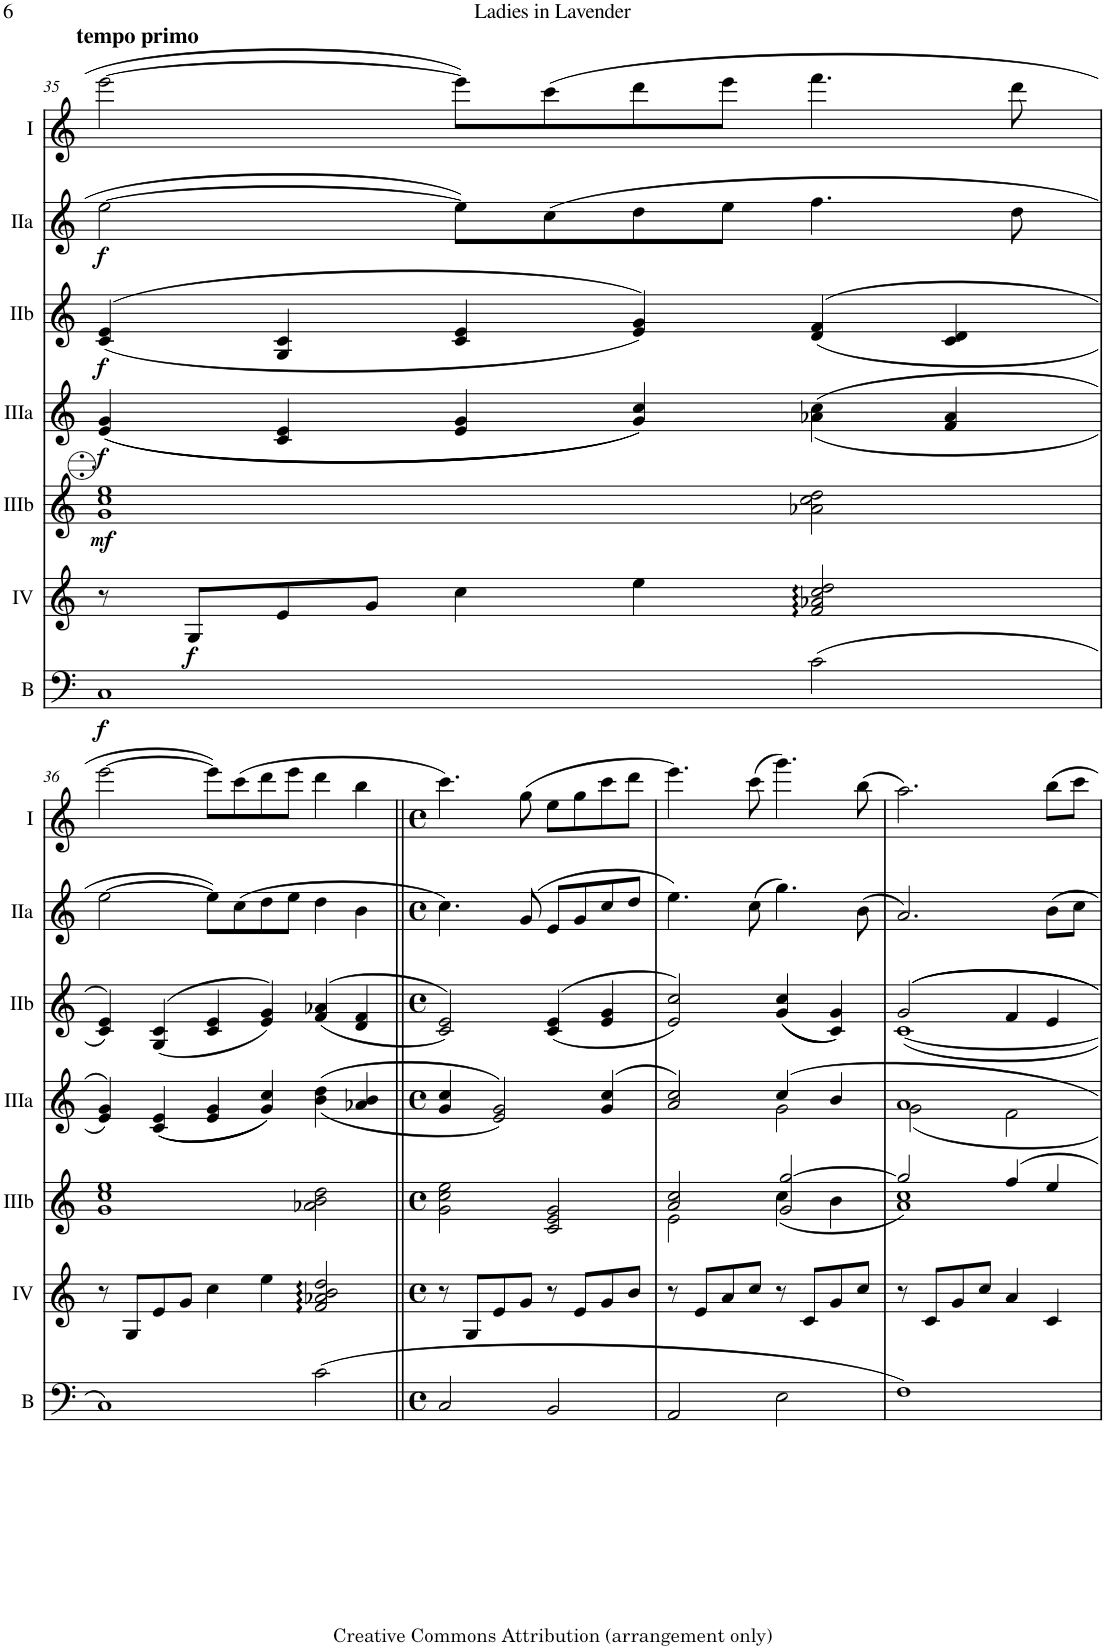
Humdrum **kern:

**kern	**dynam	**kern	**dynam	**kern	**dynam	**kern	**dynam	**kern	**dynam	**kern	**dynam	**kern
*part7	*part7	*part6	*part6	*part5	*part5	*part4	*part4	*part3	*part3	*part2	*part2	*part1
*staff7	*staff7	*staff6	*staff6	*staff5	*staff5	*staff4	*staff4	*staff3	*staff3	*staff2	*staff2	*staff1
*I"Bass	*	*I"Acc. 4	*	*I"Acc. 3b	*	*I"Acc. 3a	*	*I"Acc. 2b	*	*I"Acc. 2a	*	*I"Acc. 1
*I'B	*	*	*	*	*	*	*	*	*	*	*	*
!!LO:PB:g=z
*clefF4	*	*clefG2	*	*clefG2	*	*clefG2	*	*clefG2	*	*clefG2	*	*clefG2
*Trd7c12	*	*Trd7c12	*	*Trd7c12	*	*Trd7c12	*	*	*	*	*	*
*k[]	*	*k[]	*	*k[]	*	*k[]	*	*k[]	*	*k[]	*	*k[]
*M3/2	*	*M3/2	*	*M3/2	*	*M3/2	*	*M3/2	*	*M3/2	*	*M3/2
=35	=35	=35	=35	=35	=35	=35	=35	=35	=35	=35	=35	=35
!	!	!	!	!	!	!	!	!	!	!	!	!LO:TX:a:B:t=tempo primo
!	!LO:DY:b	!	!	!	!LO:DY:b	!	!LO:DY:b	!	!LO:DY:b	!	!LO:DY:b	!
1C	f	8r	.	1g 1cc 1ee	mf	((<4e/ 4g/	f	((>4c/ 4e/	f	[2ee\	f	[2eee\
!	!	!	!LO:DY:b	!	!	!	!	!	!	!	!	!
.	.	8G/L	f	.	.	.	.	.	.	.	.	.
.	.	8e/	.	.	.	4c/ 4e/	.	4G/ 4c/	.	.	.	.
.	.	8g/J	.	.	.	.	.	.	.	.	.	.
.	.	4cc\	.	.	.	4e/ 4g/	.	4c/ 4e/	.	8ee\L]	.	8eee\L]
.	.	.	.	.	.	.	.	.	.	(8cc\	.	(8ccc\
.	.	4ee\	.	.	.	4g/ 4cc/))	.	4e/ 4g/))	.	8dd\	.	8ddd\
.	.	.	.	.	.	.	.	.	.	8ee\J	.	8eee\J
(2c\	.	2f/ 2a-X/ 2cc/ 2dd/	.	2a-X\ 2cc\ 2dd\	.	((<4a-X\ 4cc\	.	((>4d/ 4f/	.	4.ff\	.	4.fff\
.	.	.	.	.	.	4f/ 4a-/	.	4c/ 4d/	.	.	.	.
.	.	.	.	.	.	.	.	.	.	8dd\	.	8ddd\
!!LO:LB:g=z
=36	=36	=36	=36	=36	=36	=36	=36	=36	=36	=36	=36	=36
1C)	.	8r	.	1g 1cc 1ee	.	4e/ 4g/))	.	4c/ 4e/))	.	[2ee\	.	[2eee\
.	.	8G/L	.	.	.	.	.	.	.	.	.	.
.	.	8e/	.	.	.	((<4c/ 4e/	.	((>4G/ 4c/	.	.	.	.
.	.	8g/J	.	.	.	.	.	.	.	.	.	.
.	.	4cc\	.	.	.	4e/ 4g/	.	4c/ 4e/	.	8ee\L])	.	8eee\L])
.	.	.	.	.	.	.	.	.	.	(8cc\	.	(8ccc\
.	.	4ee\	.	.	.	4g/ 4cc/))	.	4e/ 4g/))	.	8dd\	.	8ddd\
.	.	.	.	.	.	.	.	.	.	8ee\J	.	8eee\J
(2c\	.	2f/ 2a-X/ 2b/ 2dd/	.	2a-X\ 2b\ 2dd\	.	((<4b\ 4dd\	.	((>4f/ 4a-X/	.	4dd\	.	4ddd\
.	.	.	.	.	.	4a-X/ 4b/	.	4d/ 4f/	.	4b\	.	4bb\
=37||	=37||	=37||	=37||	=37||	=37||	=37||	=37||	=37||	=37||	=37||	=37||	=37||
*M4/4	*	*M4/4	*	*M4/4	*	*M4/4	*	*M4/4	*	*M4/4	*	*M4/4
*met(c)	*	*met(c)	*	*met(c)	*	*met(c)	*	*met(c)	*	*met(c)	*	*met(c)
2C/	.	8r	.	2g\ 2cc\ 2ee\	.	4g/ 4cc/	.	2c/ 2e/))	.	4.cc\)	.	4.ccc\)
.	.	8G/L	.	.	.	.	.	.	.	.	.	.
.	.	8e/	.	.	.	2e/ 2g/))	.	.	.	.	.	.
.	.	8g/J	.	.	.	.	.	.	.	(8g/	.	(8gg\
2BB/	.	8r	.	2c/ 2e/ 2g/	.	.	.	((>4c/ 4e/	.	8e/L	.	8ee\L
.	.	8e/L	.	.	.	.	.	.	.	8g/	.	8gg\
.	.	8g/	.	.	.	(4g/ 4cc/	.	4e/ 4g/	.	8cc/	.	8ccc\
.	.	8b/J	.	.	.	.	.	.	.	8dd/J	.	8ddd\J
=38	=38	=38	=38	=38	=38	=38	=38	=38	=38	=38	=38	=38
*	*	*	*	*^	*	*^	*	*	*	*	*	*
2AA/	.	8r	.	2a/ 2cc/	2e\	.	2cc/)	2a/	.	2e/ 2cc/))	.	4.ee\)	.	4.eee\)
.	.	8e/L	.	.	.	.	.	.	.	.	.	.	.	.
.	.	8a/	.	.	.	.	.	.	.	.	.	.	.	.
.	.	8cc/J	.	.	.	.	.	.	.	.	.	(8cc\	.	(8ccc\
2E\	.	8r	.	2g/ [2gg/	(4cc\	.	4cc/	2g\	.	((<4g/ 4cc/	.	4.gg\)	.	4.ggg\)
.	.	8c/L	.	.	.	.	.	.	.	.	.	.	.	.
.	.	8g/	.	.	4b\	.	4b/	.	.	4c/ 4g/))	.	.	.	.
.	.	8cc/J	.	.	.	.	.	.	.	.	.	(8b\	.	(8bb\
=39	=39	=39	=39	=39	=39	=39	=39	=39	=39	=39	=39	=39	=39	=39
*	*	*	*	*	*	*	*	*	*	*^	*	*	*	*
1F)	.	8r	.	2gg/]	1a 1cc)	.	1a	2g\	.	2g/	[1c	.	2.a/)	.	2.aa\)
.	.	8c/L	.	.	.	.	.	.	.	.	.	.	.	.	.
.	.	8g/	.	.	.	.	.	.	.	.	.	.	.	.	.
.	.	8cc/J	.	.	.	.	.	.	.	.	.	.	.	.	.
.	.	4a/	.	4ff/	.	.	.	2f\	.	4f/	.	.	.	.	.
.	.	4c/	.	4ee/	.	.	.	.	.	4e/	.	.	8b\L	.	8bb\L
.	.	.	.	.	.	.	.	.	.	.	.	.	8cc\J	.	8ccc\J
*	*	*	*	*v	*v	*	*	*	*	*v	*v	*	*	*	*
*	*	*	*	*	*	*v	*v	*	*	*	*	*	*
=	=	=	=	=	=	=	=	=	=	=	=	=
*-	*-	*-	*-	*-	*-	*-	*-	*-	*-	*-	*-	*-
